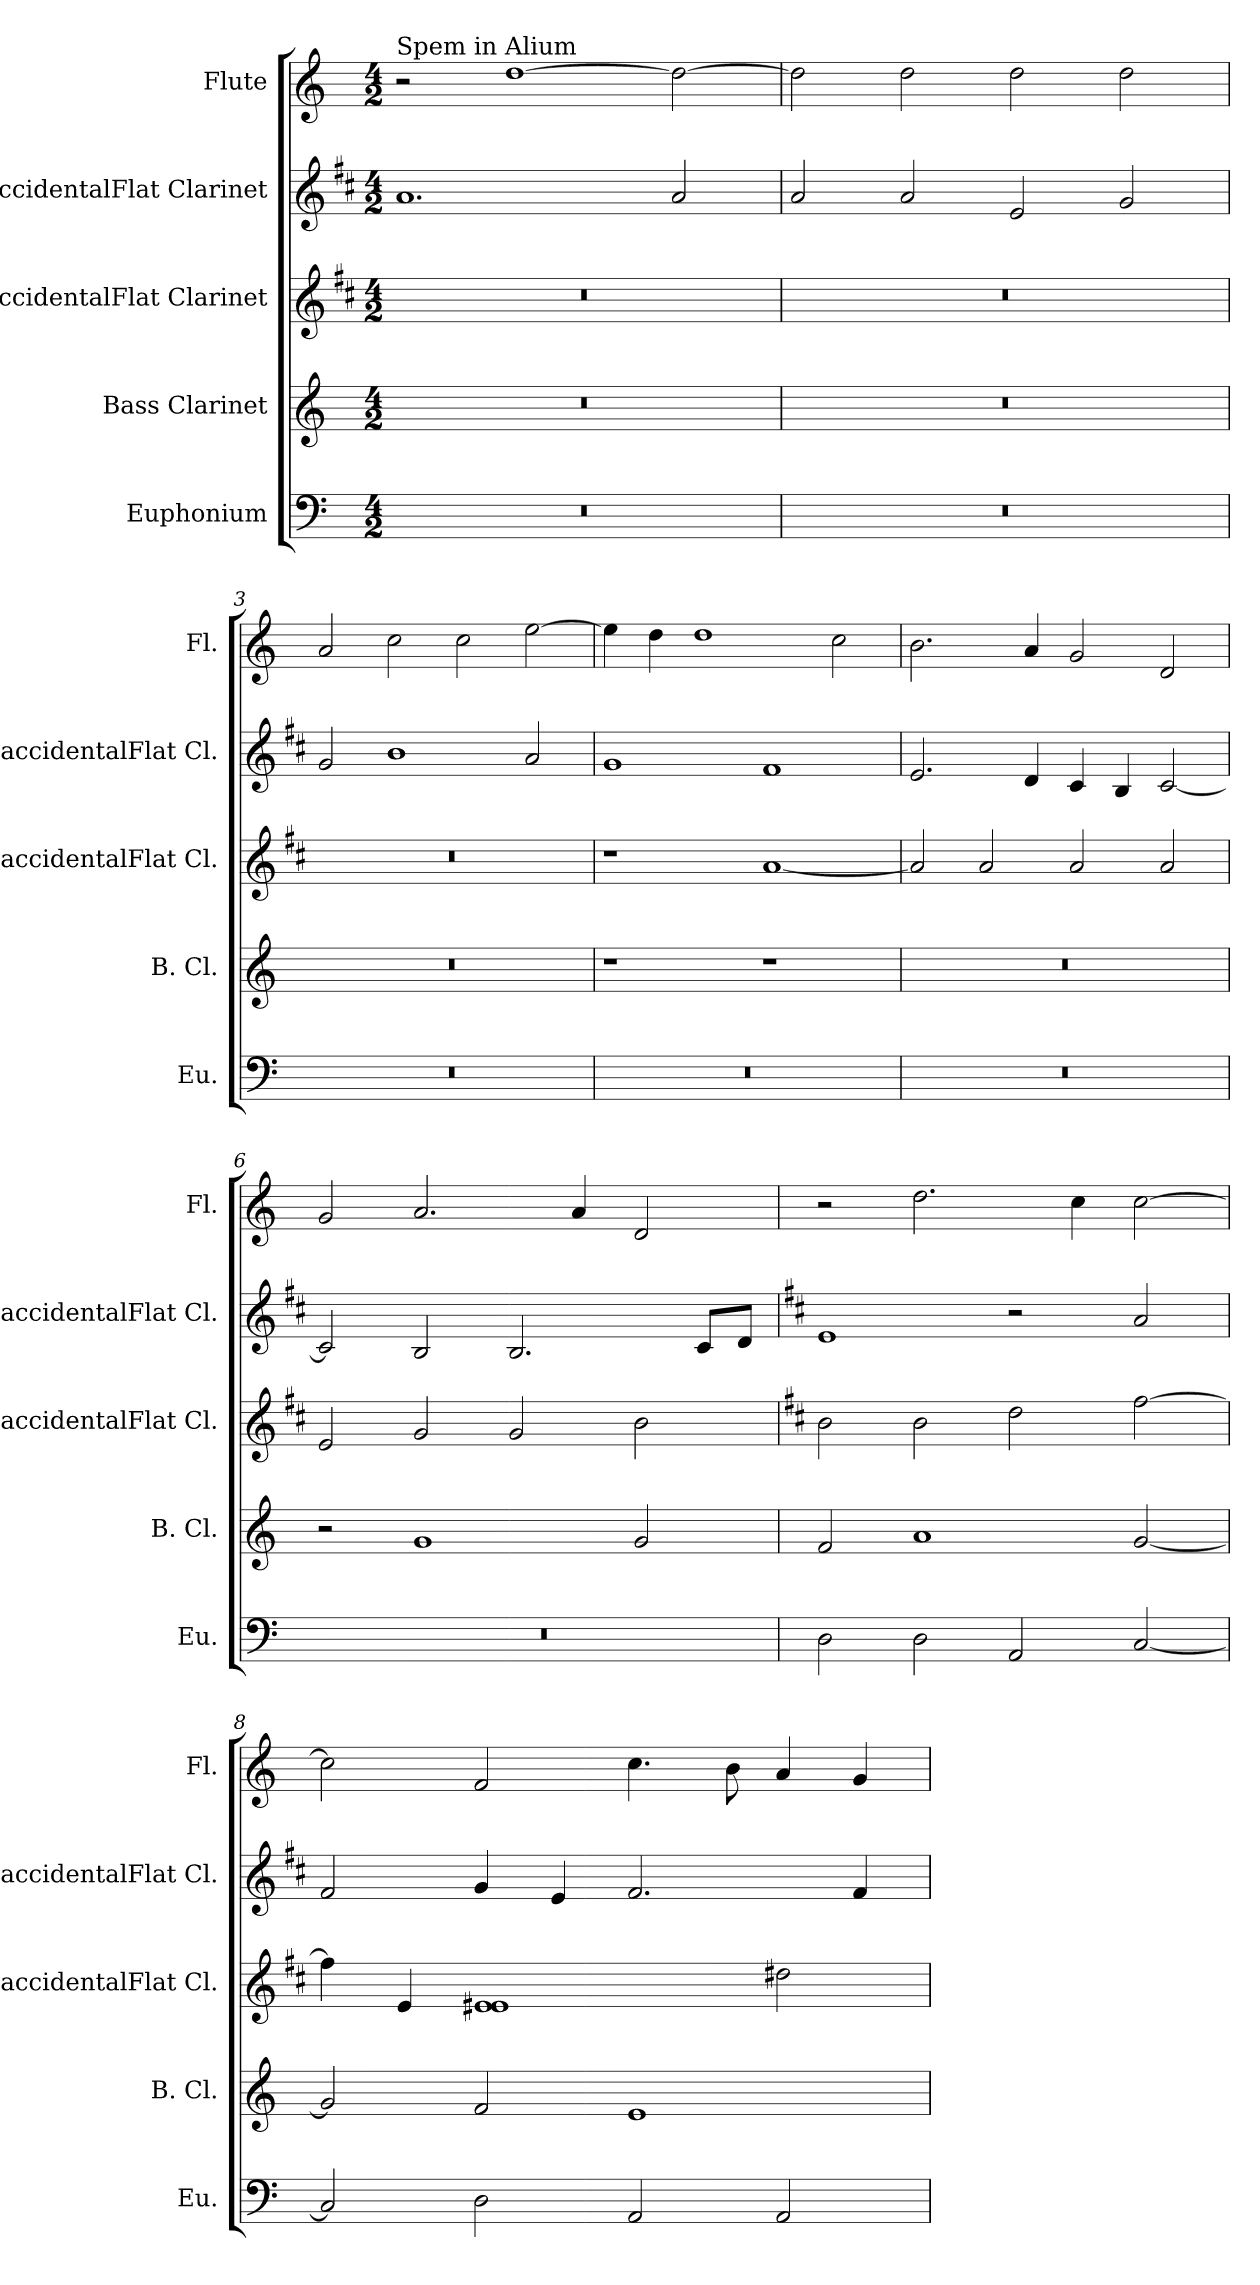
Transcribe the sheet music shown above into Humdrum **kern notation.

**kern	**kern	**kern	**kern	**kern
*part5	*part4	*part3	*part2	*part1
*staff5	*staff4	*staff3	*staff2	*staff1
*I"Euphonium	*I"Bass Clarinet	*I"BaccidentalFlat Clarinet	*I"BaccidentalFlat Clarinet	*I"Flute
*I'Eu.	*I'B. Cl.	*I'BaccidentalFlat Cl.	*I'BaccidentalFlat Cl.	*I'Fl.
*clefF4	*clefG2	*clefG2	*clefG2	*clefG2
*	*ITrd8c14	*ITrd1c2	*ITrd1c2	*
*k[]	*k[]	*k[]	*k[]	*k[]
*M4/2	*M4/2	*M4/2	*M4/2	*M4/2
=1	=1	=1	=1	=1
!	!	!	!	!LO:TX:a:t=Spem in Alium
0r	0r	0r	1.g	2r
.	.	.	.	[1dd
.	.	.	2g/	2dd\_
=2	=2	=2	=2	=2
0r	0r	0r	2g/	2dd\]
.	.	.	2g/	2dd\
.	.	.	2d/	2dd\
.	.	.	2f/	2dd\
=3	=3	=3	=3	=3
0r	0r	0r	2f/	2a/
.	.	.	1a	2cc\
.	.	.	.	2cc\
.	.	.	2g/	[2ee\
=4	=4	=4	=4	=4
0r	1r	1r	1f	4ee\]
.	.	.	.	4dd\
.	.	.	.	1dd
.	1r	[1g	1e	.
.	.	.	.	2cc\
=5	=5	=5	=5	=5
0r	0r	2g/]	2.d/	2.b\
.	.	2g/	.	.
.	.	.	4c/	4a/
.	.	2g/	4B/	2g/
.	.	.	4A/	.
.	.	2g/	[2B/	2d/
=6	=6	=6	=6	=6
0r	2r	2d/	2B/]	2g/
.	1G	2f/	2A/	2.a/
.	.	2f/	2.A/	.
.	.	.	.	4a/
.	2G/	2a\	.	2d/
.	.	.	8B/L	.
.	.	.	8c/J	.
!!LO:LB:g=z
=7	=7	=7	=7	=7
*	*k[]	*k[]	*	*
2D\	2F/	2a\	1d	2r
2D\	1A	2a\	.	2.dd\
2AA/	.	2cc\	2r	.
.	.	.	.	4cc\
[2C/	[2G/	[2ee\	2g/	[2cc\
=8	=8	=8	=8	=8
2C/]	2G/]	4ee\]	2e/	2cc\]
.	.	4d/	.	.
2D\	2F/	1d 1d#X	4f/	2f/
.	.	.	4d/	.
2AA/	1E	.	2.e/	4.cc\
.	.	.	.	8b\
2AA/	.	2cc#X\	.	4a/
.	.	.	4e/	4g/
=	=	=	=	=
*-	*-	*-	*-	*-
